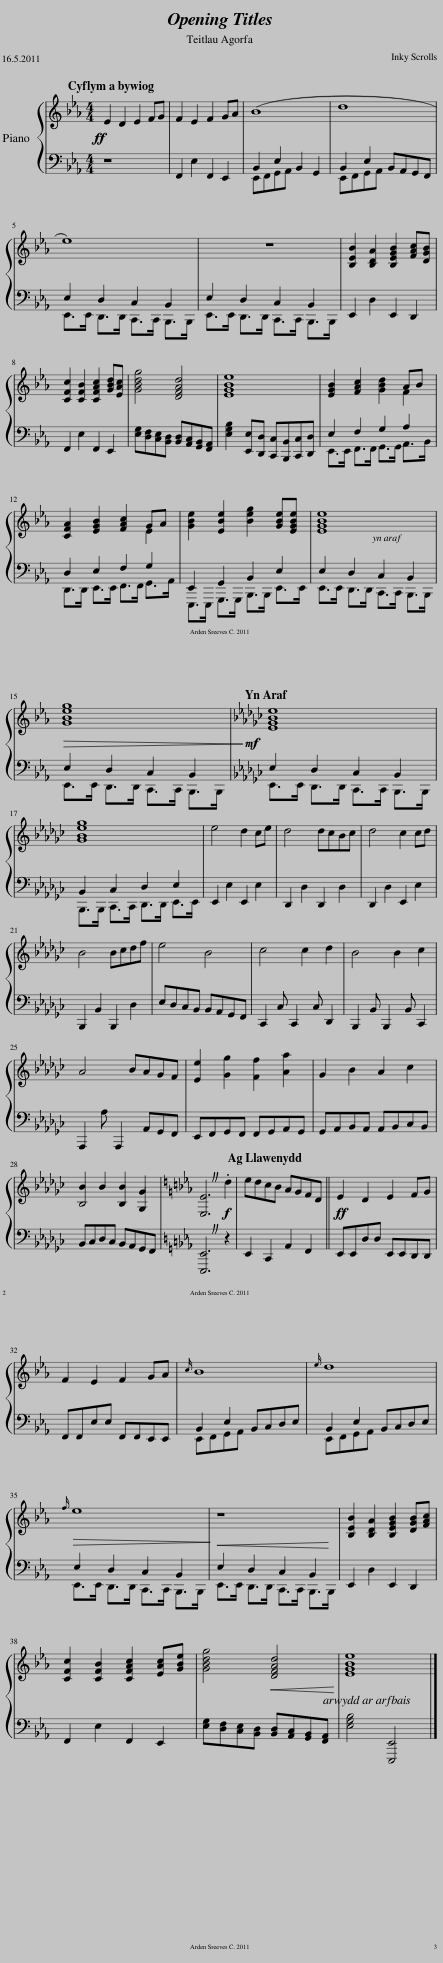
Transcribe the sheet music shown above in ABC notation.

X:1
%%score { ( 1 4 ) | ( 2 3 ) }
L:1/8
Q:1/4=120
M:4/4
I:linebreak $
K:Eb
V:1 treble
V:4 treble
V:2 bass
V:3 bass
V:1
!ff! E2 D2 E2 FG | F2 E2 F2 GA | (B8 | d8 |$ e8) | %5
 z8 | [B,EB]2 [B,DA]2 [B,EGB]2 [FAc][DGB] |$ [CFc]2 [CFB]2 [CFAc]2 [GBd][EAc] | [GBdg]4 [DFAd]4 | [EGBe]8 | %10
 [EGB]2 [FAc]2 [GBd]2 AB |$ [CFA]2 [EGB]2 [FAc]2 GA | [GBe]2 [EBe]2 [Beg]2 [GBe][EGBe] | [EGBe]8 |$!>(! [GBeg]8!>)! | %15
[K:Gb][Q:1/4=105]!mf! [EGBe]8 |$ [GBeg]8 | e4 d2 ce | d4 dcBc | d4 c2 cd |$ %20
 B4 Bcdf | e4 B4 | c4 c2 d2 | B4 B2 c2 |$ A4 BAGF | %25
 [Ee]2 [Gg]2 [Ff]2 [Aa]2 | G2 B2 A2 c2 |$ B,4 B,2 G,2 |[K:Eb] [E,E]6[Q:1/4=120] .d2 | edcB AGFD || %30
 E2 D2 E2 FG |$ F2 E2 F2 GA |{c} B8 |{e} d8 |$!>(!{f} e8!>)! | %35
 z8 | [B,EB]2 [B,DA]2 [B,EGB]2 [DGB][FAc] |$ [CFc]2 [CFB]2 [CFAc]2 [EAc][GBe] | [GBdg]4!<(! [DFAd]4!<)! | [EGBe]8 |] %40
V:2
 z8 | F,,2 E,2 F,,2 E,,2 | B,,2 E,2 B,,2 G,,2 | B,,2 E,2 B,,A,,G,,F,, |$ E,2 D,2 C,2 B,,2 | %5
 E,2 D,2 C,2 B,,2 | E,,2 D,2 E,,2 D,,2 |$ F,,2 E,2 F,,2 E,,2 | [E,G,][D,F,][C,E,][B,,D,] [B,,D,][A,,C,][G,,B,,][F,,A,,] | [E,G,B,]2 [E,,E,][D,,D,] [C,,C,][B,,,B,,][C,,C,][D,,D,] | %10
 E,2 F,2 G,2 A,2 |$ D,2 E,2 F,2 G,2 | E,,2 G,,2 B,,2 E,2 | E,2 D,2 C,2 B,,2 |$ E,2 D,2 C,2 B,,2 | %15
[K:Gb] E,2 D,2 C,2 B,,2 |$ B,,2 C,2 D,2 E,2 | E,,2 E,2 E,,2 E,2 | D,,2 D,2 D,,2 D,2 | D,,2 D,2 E,,2 E,2 |$ %20
 B,,,2 B,,2 B,,,2 D,2 | E,D,C,B,, B,,A,,G,,F,, | C,,2 C, C,,2 C, D,,2 | B,,,2 B,, B,,,2 B,, C,,2 |$ A,,,2 A, A,,,2 A,,G,,F,, | %25
 E,,F,,G,,F,, F,,G,,A,,G,, | G,,A,,B,,A,, A,,B,,C,B,, |$ B,,C,D,C, B,,A,,G,,F,, |[K:Eb] [E,,,E,,]6!f! z2 | E,,2 C,,2 A,,2 F,,2 || %30
!ff! E,,E,,D,D, E,,E,,D,,D,, |$ F,,F,,E,E, F,,F,,E,,E,, | B,,2 E,2 B,,C,D,E, | B,,2 E,2 B,,C,D,E, |$ E,2 D,2 C,2 B,,2 | %35
!<(! E,2 D,2 C,2 B,,2!<)! | E,,2 D,2 E,,2 D,,2 |$ F,,2 E,2 F,,2 E,,2 | [E,G,][D,F,][C,E,][B,,D,] [B,,D,][A,,C,][G,,B,,][F,,A,,] | [E,G,B,]4 [E,,,E,,]4 |] %40
V:3
 x8 | x8 | E,,F,,G,,A,, x4 | E,,F,,G,,A,, x4 |$ E,,>E,, D,,>D,, C,,>C,, B,,,>B,,, | %5
 E,,>E,, D,,>D,, C,,>C,, B,,,>B,,, | x8 |$ x8 | x8 | x8 | %10
 E,,>E,, F,,>F,, G,,>G,, A,,>B,, |$ D,,>D,, E,,>E,, F,,>F,, G,,>A,, | E,,,>E,,, G,,,>G,,, B,,,>B,,, E,,>E,, | E,,>E,, D,,>D,, C,,>C,, B,,,>B,,, |$ E,,>E,, D,,>D,, C,,>C,, B,,,>B,,, | %15
[K:Gb] E,,>E,, D,,>D,, C,,>C,, B,,,>B,,, |$ B,,,>B,,, C,,>C,, D,,>D,, E,,>E,, | x8 | x8 | x8 |$ %20
 x8 | x8 | x8 | x8 |$ x8 | %25
 x8 | x8 |$ x8 |[K:Eb] x8 | x8 || %30
 x8 |$ x8 | E,,F,,G,,A,, x4 | E,,F,,G,,A,, x4 |$ E,,>E,, D,,>D,, C,,>C,, B,,,>B,,, | %35
 E,,>E,, D,,>D,, C,,>C,, B,,,>B,,, | x8 |$ x8 | x8 | x8 |] %40
V:4
 x8 | x8 | x8 | x8 |$ x8 | %5
 x8 | x8 |$ x8 | x8 | x8 | %10
 x6 F2 |$ x6 E2 | x8 | x8 |$ x8 | %15
[K:Gb] x8 |$ x8 | x8 | x8 | x8 |$ %20
 x8 | x8 | x8 | x8 |$ x8 | %25
 x8 | x8 |$ B2 B2 B2 G2 |[K:Eb] x8 | x8 || %30
 x8 |$ x8 | x8 | x8 |$ x8 | %35
 x8 | x8 |$ x8 | x8 | x8 |] %40
